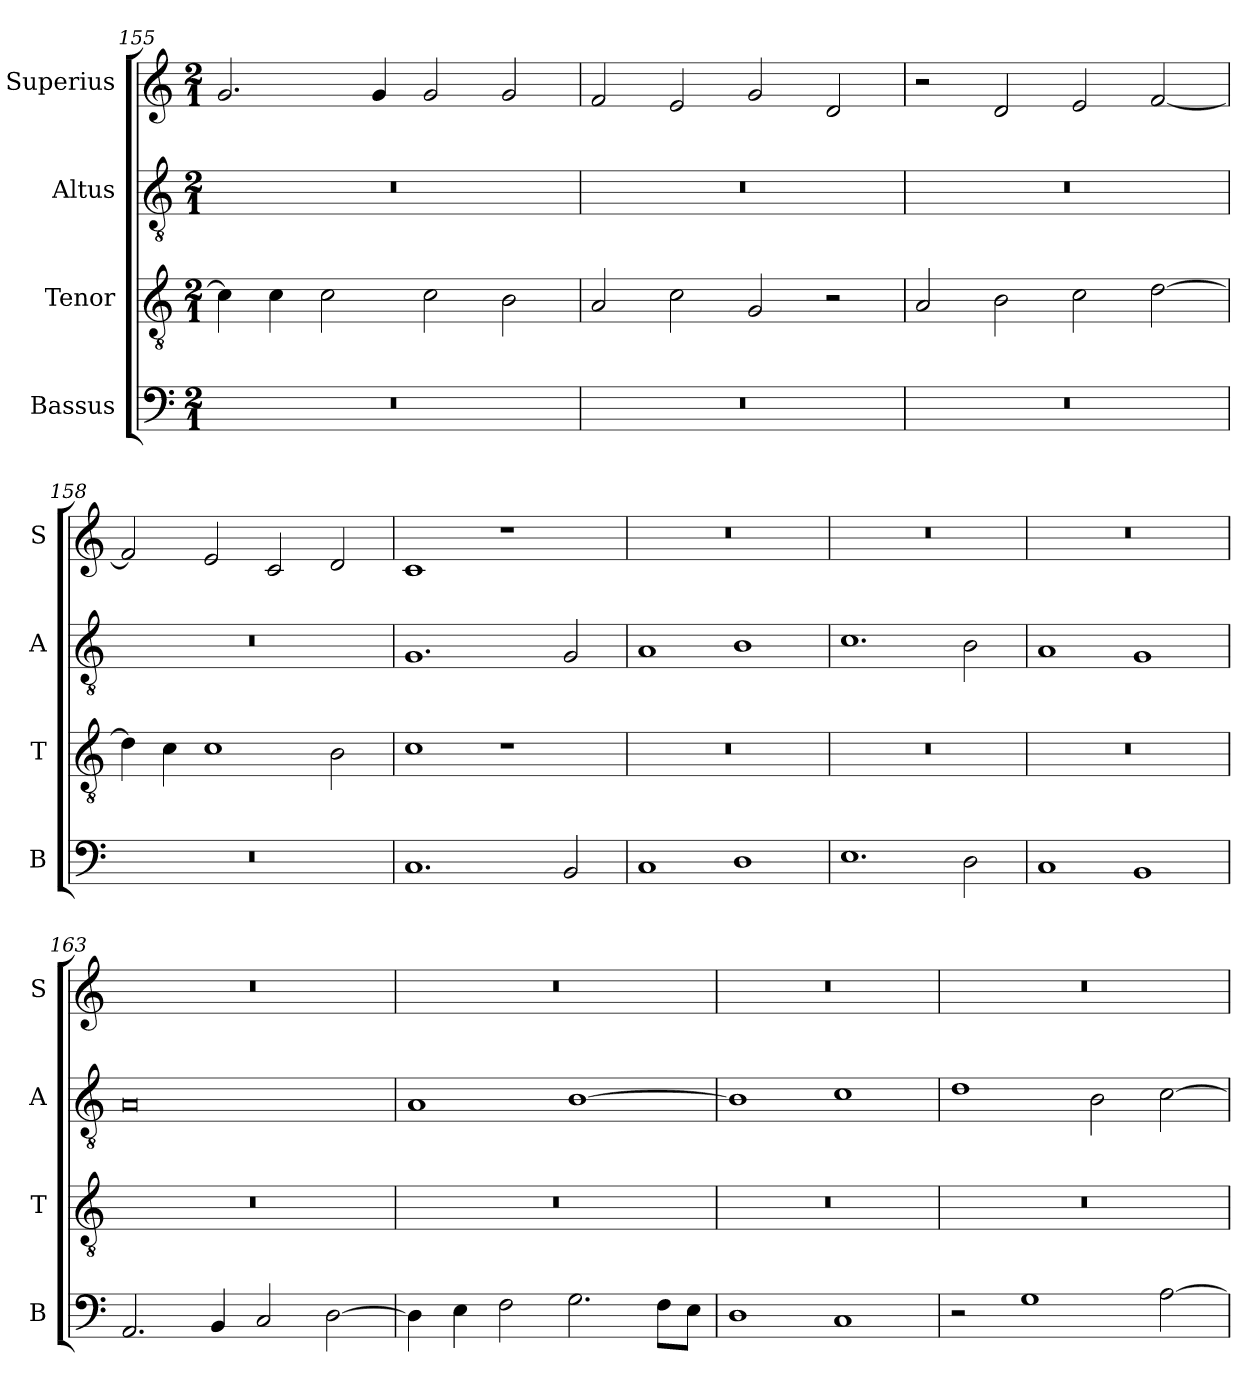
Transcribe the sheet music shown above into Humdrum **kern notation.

**kern	**kern	**kern	**kern
*part4	*part3	*part2	*part1
*staff4	*staff3	*staff2	*staff1
*I"Bassus	*I"Tenor	*I"Altus	*I"Superius
*I'B	*I'T	*I'A	*I'S
*clefF4	*clefGv2	*clefGv2	*clefG2
*k[]	*k[]	*k[]	*k[]
*M2/1	*M2/1	*M2/1	*M2/1
=155	=155	=155	=155
0r	4c\]	0r	2.g/
.	4c\	.	.
.	2c\	.	.
.	.	.	4g/
.	2c\	.	2g/
.	2B\	.	2g/
=156	=156	=156	=156
0r	2A/	0r	2f/
.	2c\	.	2e/
.	2G/	.	2g/
.	2r	.	2d/
=157	=157	=157	=157
0r	2A/	0r	2r
.	2B\	.	2d/
.	2c\	.	2e/
.	[2d\	.	[2f/
=158	=158	=158	=158
0r	4d\]	0r	2f/]
.	4c\	.	.
.	1c\	.	2e/
.	.	.	2c/
.	2B\	.	2d/
=159	=159	=159	=159
1.C/	1c\	1.G/	1c/
.	1r	.	1r
2BB/	.	2G/	.
=160	=160	=160	=160
1C/	0r	1A/	0r
1D\	.	1B\	.
=161	=161	=161	=161
1.E\	0r	1.c\	0r
2D\	.	2B\	.
=162	=162	=162	=162
1C/	0r	1A/	0r
1BB/	.	1G/	.
=163	=163	=163	=163
2.AA/	0r	0A	0r
4BB/	.	.	.
2C/	.	.	.
[2D\	.	.	.
=164	=164	=164	=164
4D\]	0r	1A/	0r
4E\	.	.	.
2F\	.	.	.
2.G\	.	[1B\	.
8F\L	.	.	.
8E\J	.	.	.
=165	=165	=165	=165
1D\	0r	1B\]	0r
1C/	.	1c\	.
=166	=166	=166	=166
2r	0r	1d\	0r
1G\	.	.	.
.	.	2B\	.
[2A\	.	[2c\	.
=	=	=	=
*-	*-	*-	*-
